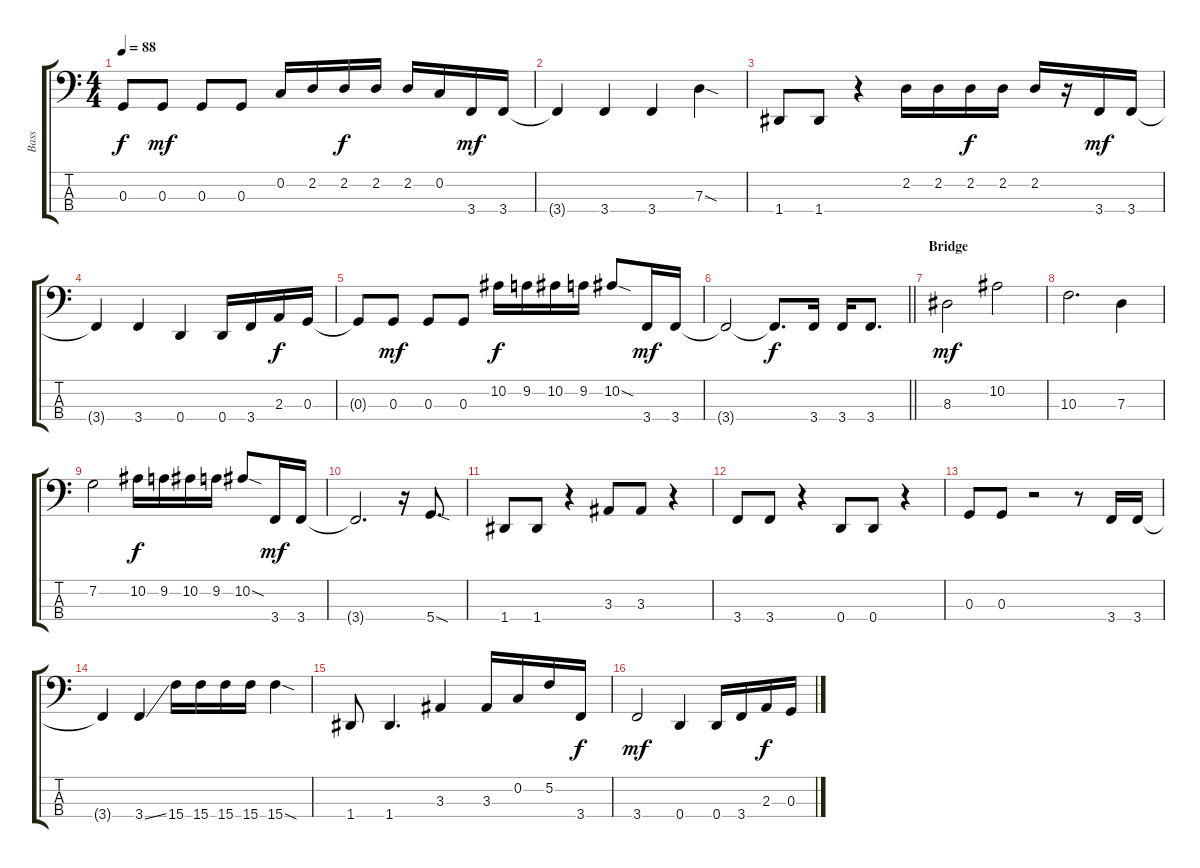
\track ("Bass" "Bass") {instrument electricbassfinger}
\staff {score tabs}
\tuning (F2 C2 G1 D1) {hide}
\ts (4 4)
\tempo 88
\clef f4
\ks c
0.3{t}.8{dy f} 0.3.8{dy mf} 0.3.8 0.3.8 0.2.16 2.2.16 2.2.16{dy f} 2.2.16 2.2.16 0.2.16 3.4.16{dy mf} 3.4.16 |
3.4{t}.4 3.4.4 3.4.4 7.3{sod}.4 |
1.4.8 1.4.8 r.4 2.2.16 2.2.16 2.2.16{dy f} 2.2.16 2.2.16 r.16 3.4.16{dy mf} 3.4.16 |
3.4{t}.4 3.4.4 0.4.4 0.4.16 3.4.16 2.3.16{dy f} 0.3.16 |
0.3{t}.8 0.3.8{dy mf} 0.3.8 0.3.8 10.2.16{dy f} 9.2.16 10.2.16 9.2.16 10.2{sod}.8 3.4.16{dy mf} 3.4.16 |
\barLineRight lightlight
3.4{t}.2 3.4{t}.8{d dy f} 3.4.16 3.4.16 3.4.8{d} |
\section ("" "Bridge")
8.3.2{dy mf} 10.2.2 |
10.3.2{d} 7.3.4 |
7.2.2 10.2.16{dy f} 9.2.16 10.2.16 9.2.16 10.2{sod}.8 3.4.16{dy mf} 3.4.16 |
3.4{t}.2{d} r.16 5.4{sod}.8{d} |
1.4.8 1.4.8 r.4 3.3.8 3.3.8 r.4 |
3.4.8 3.4.8 r.4 0.4.8 0.4.8 r.4 |
0.3.8 0.3.8 r.2 r.8 3.4.16 3.4.16 |
3.4{t}.4 3.4{ss}.4 15.4.16 15.4.16 15.4.16 15.4.16 15.4{sod}.4 |
1.4.8 1.4.4{d} 3.3.4 3.3.16 0.2.16 5.2.16 3.4.16{dy f} |
3.4.2{dy mf} 0.4.4 0.4.16 3.4.16 2.3.16{dy f} 0.3.16
